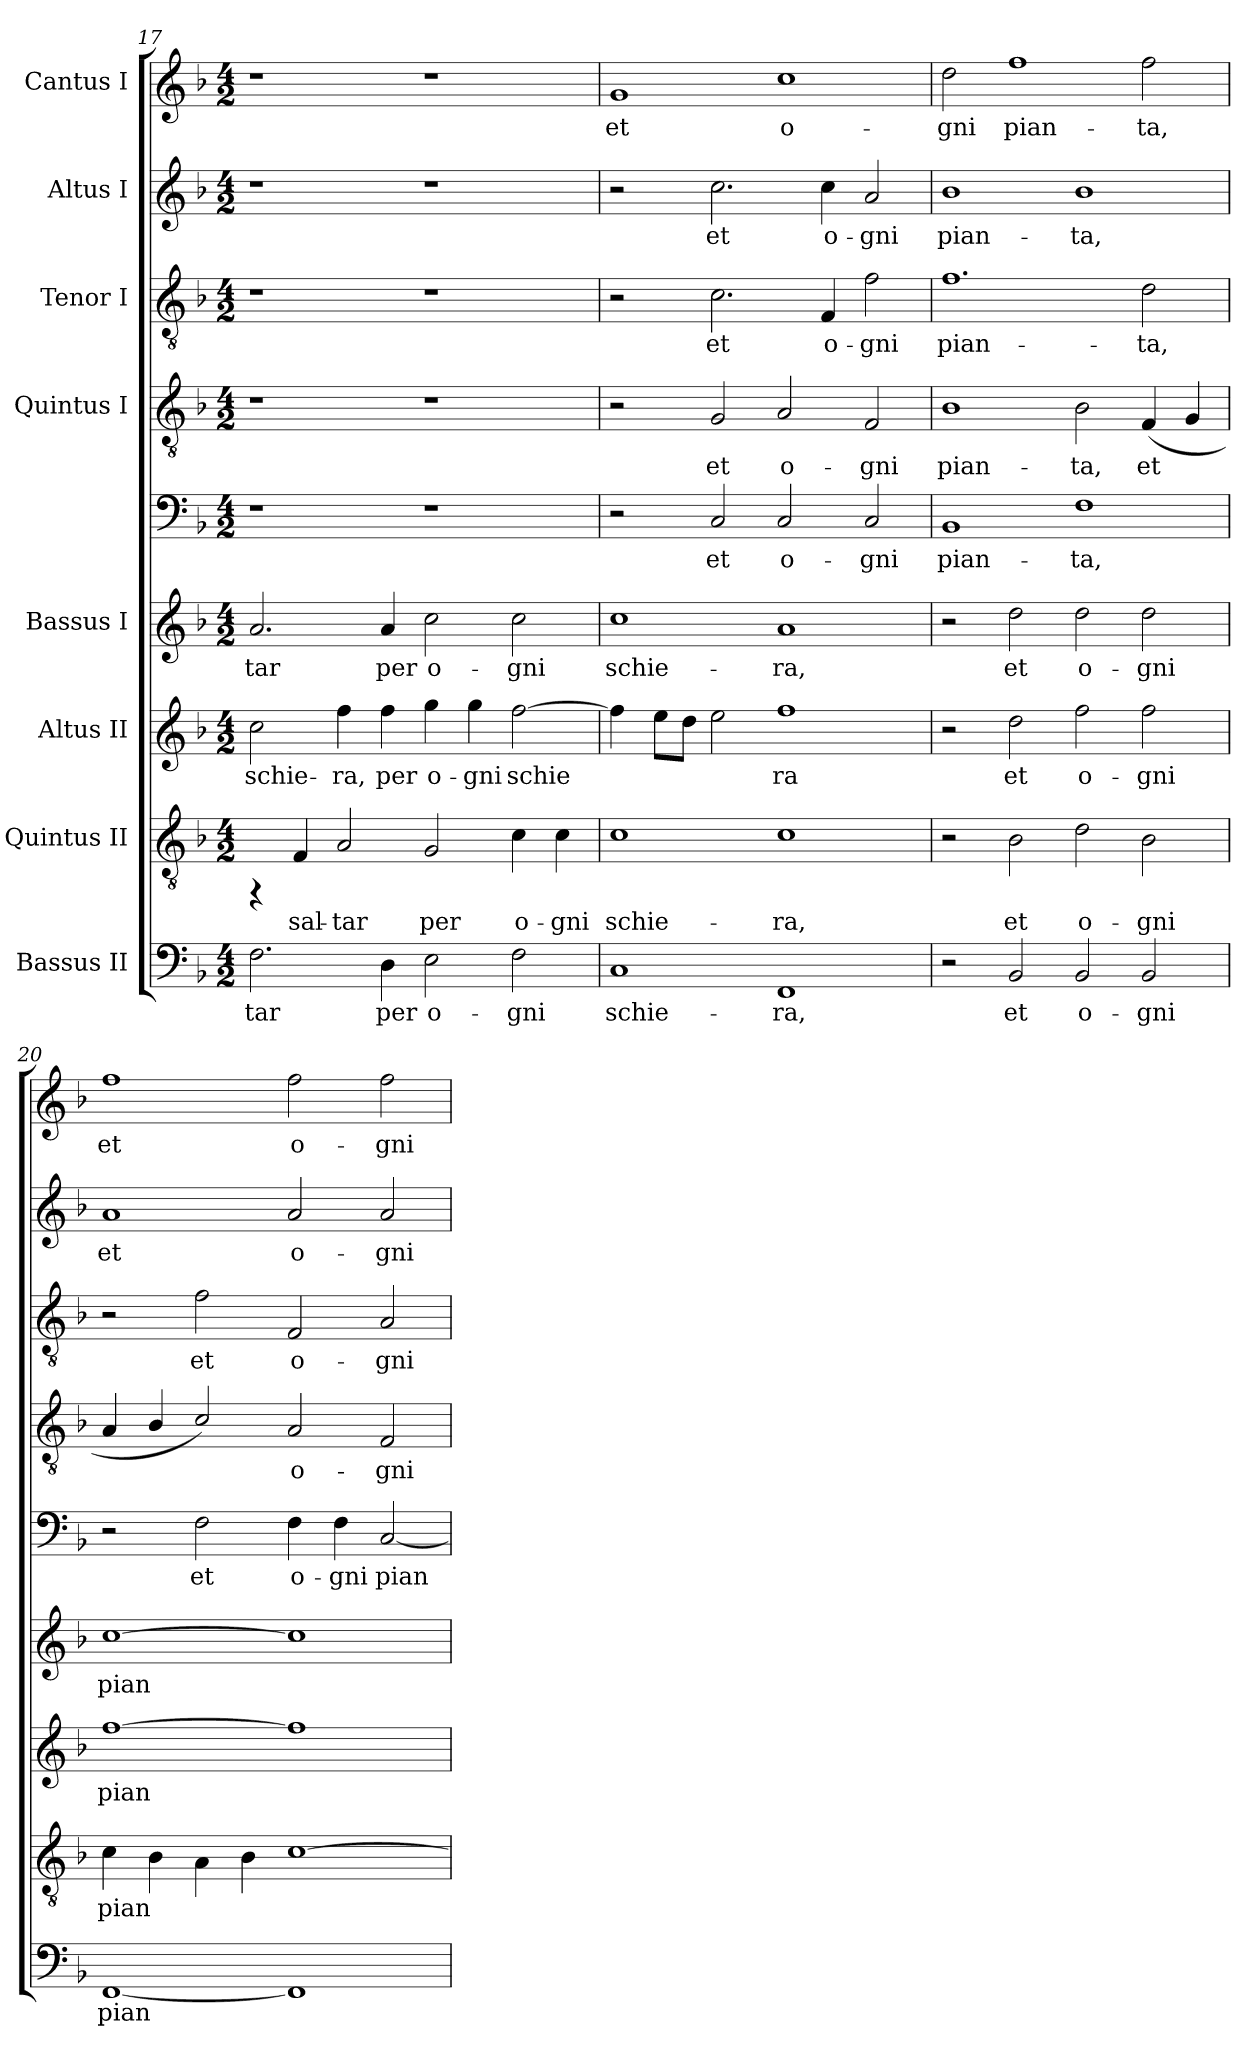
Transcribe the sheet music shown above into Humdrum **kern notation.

**kern	**text	**kern	**text	**kern	**text	**kern	**text	**kern	**text	**kern	**text	**kern	**text	**kern	**text	**kern	**text
*part8	*part8	*part7	*part7	*part6	*part6	*part5	*part5	*part5	*part5	*part4	*part4	*part3	*part3	*part2	*part2	*part1	*part1
*staff9	*staff9	*staff8	*staff8	*staff7	*staff7	*staff6	*staff6	*staff5	*staff5	*staff4	*staff4	*staff3	*staff3	*staff2	*staff2	*staff1	*staff1
*I"Bassus II	*	*I"Quintus II	*	*I"Altus II	*	*I"Bassus I	*	*	*	*I"Quintus I	*	*I"Tenor I	*	*I"Altus I	*	*I"Cantus I	*
!!LO:PB:g=z
*clefF4	*	*clefGv2	*	*clefG2	*	*clefG2	*	*clefF4	*	*clefGv2	*	*clefGv2	*	*clefG2	*	*clefG2	*
*k[b-]	*	*k[b-]	*	*k[b-]	*	*k[b-]	*	*k[b-]	*	*k[b-]	*	*k[b-]	*	*k[b-]	*	*k[b-]	*
*F:	*	*F:	*	*F:	*	*F:	*	*F:	*	*F:	*	*F:	*	*F:	*	*F:	*
*M4/2	*	*M4/2	*	*M4/2	*	*M4/2	*	*M4/2	*	*M4/2	*	*M4/2	*	*M4/2	*	*M4/2	*
=17	=17	=17	=17	=17	=17	=17	=17	=17	=17	=17	=17	=17	=17	=17	=17	=17	=17
!	!LO:LY:b:cj	!	!	!	!LO:LY:b:cj	!	!LO:LY:b:cj	!	!	!	!	!	!	!	!	!	!
2.F\	-tar	4rFF	.	2cc\	schie-	2.a/	-tar	1r	.	1r	.	1r	.	1r	.	1r	.
!	!	!	!LO:LY:b:cj	!	!	!	!	!	!	!	!	!	!	!	!	!	!
.	.	4F/	sal-	.	.	.	.	.	.	.	.	.	.	.	.	.	.
!	!	!	!LO:LY:b:cj	!	!LO:LY:b:cj	!	!	!	!	!	!	!	!	!	!	!	!
.	.	2A/	-tar	4ff\	-ra,	.	.	.	.	.	.	.	.	.	.	.	.
!	!LO:LY:b:cj	!	!	!	!LO:LY:b:cj	!	!LO:LY:b:cj	!	!	!	!	!	!	!	!	!	!
4D\	per	.	.	4ff\	per	4a/	per	.	.	.	.	.	.	.	.	.	.
!	!LO:LY:b:cj	!	!LO:LY:b:cj	!	!LO:LY:b:cj	!	!LO:LY:b:cj	!	!	!	!	!	!	!	!	!	!
2E\	o-	2G/	per	4gg\	o-	2cc\	o-	1r	.	1r	.	1r	.	1r	.	1r	.
!	!	!	!	!	!LO:LY:b:cj	!	!	!	!	!	!	!	!	!	!	!	!
.	.	.	.	4gg\	-gni	.	.	.	.	.	.	.	.	.	.	.	.
!	!LO:LY:b:cj	!	!LO:LY:b:cj	!	!LO:LY:b:cj	!	!LO:LY:b:cj	!	!	!	!	!	!	!	!	!	!
2F\	-gni	4c\	o-	[>2ff\	schie-	2cc\	-gni	.	.	.	.	.	.	.	.	.	.
!	!	!	!LO:LY:b:cj	!	!	!	!	!	!	!	!	!	!	!	!	!	!
.	.	4c\	-gni	.	.	.	.	.	.	.	.	.	.	.	.	.	.
=18	=18	=18	=18	=18	=18	=18	=18	=18	=18	=18	=18	=18	=18	=18	=18	=18	=18
!	!LO:LY:b:cj	!	!LO:LY:b:cj	!	!LO:LY:b:cj	!	!LO:LY:b:cj	!	!	!	!	!	!	!	!	!	!LO:LY:b:cj
1C	schie-	1c	schie-	4ff\]	-	1cc	schie-	2r	.	2r	.	2r	.	2r	.	1g	et
!	!	!	!	!	!LO:LY:b:cj	!	!	!	!	!	!	!	!	!	!	!	!
.	.	.	.	8ee\L	.	.	.	.	.	.	.	.	.	.	.	.	.
!	!	!	!	!	!LO:LY:b:cj	!	!	!	!	!	!	!	!	!	!	!	!
.	.	.	.	8dd\J	.	.	.	.	.	.	.	.	.	.	.	.	.
!	!	!	!	!	!LO:LY:b:cj	!	!	!	!LO:LY:b:cj	!	!LO:LY:b:cj	!	!LO:LY:b:cj	!	!LO:LY:b:cj	!	!
.	.	.	.	2ee\	.	.	.	2C/	et	2G/	et	2.c\	et	2.cc\	et	.	.
!	!LO:LY:b:cj	!	!LO:LY:b:cj	!	!LO:LY:b:cj	!	!LO:LY:b:cj	!	!LO:LY:b:cj	!	!LO:LY:b:cj	!	!	!	!	!	!LO:LY:b:cj
1FF	-ra,	1c	-ra,	1ff	ra	1a	-ra,	2C/	o-	2A/	o-	.	.	.	.	1cc	o-
!	!	!	!	!	!	!	!	!	!	!	!	!	!LO:LY:b:cj	!	!LO:LY:b:cj	!	!
.	.	.	.	.	.	.	.	.	.	.	.	4F/	o-	4cc\	o-	.	.
!	!	!	!	!	!	!	!	!	!LO:LY:b:cj	!	!LO:LY:b:cj	!	!LO:LY:b:cj	!	!LO:LY:b:cj	!	!
.	.	.	.	.	.	.	.	2C/	-gni	2F/	-gni	2f\	-gni	2a/	-gni	.	.
=19	=19	=19	=19	=19	=19	=19	=19	=19	=19	=19	=19	=19	=19	=19	=19	=19	=19
!	!	!	!	!	!	!	!	!	!LO:LY:b:cj	!	!LO:LY:b:cj	!	!LO:LY:b:cj	!	!LO:LY:b:cj	!	!LO:LY:b:cj
2r	.	2r	.	2r	.	2r	.	1BB-	pian-	1B-	pian-	1.f	pian-	1b-	pian-	2dd\	-gni
!	!LO:LY:b:cj	!	!LO:LY:b:cj	!	!LO:LY:b:cj	!	!LO:LY:b:cj	!	!	!	!	!	!	!	!	!	!LO:LY:b:cj
2BB-/	et	2B-\	et	2dd\	et	2dd\	et	.	.	.	.	.	.	.	.	1ff	pian-
!	!LO:LY:b:cj	!	!LO:LY:b:cj	!	!LO:LY:b:cj	!	!LO:LY:b:cj	!	!LO:LY:b:cj	!	!LO:LY:b:cj	!	!	!	!LO:LY:b:cj	!	!
2BB-/	o-	2d\	o-	2ff\	o-	2dd\	o-	1F	-ta,	2B-\	-ta,	.	.	1b-	-ta,	.	.
!	!LO:LY:b:cj	!	!LO:LY:b:cj	!	!LO:LY:b:cj	!	!LO:LY:b:cj	!	!	!	!LO:LY:b:cj	!	!LO:LY:b:cj	!	!	!	!LO:LY:b:cj
2BB-/	-gni	2B-\	-gni	2ff\	-gni	2dd\	-gni	.	.	(<4F/	et	2d\	-ta,	.	.	2ff\	-ta,
!	!	!	!	!	!	!	!	!	!	!	!LO:LY:b:cj	!	!	!	!	!	!
.	.	.	.	.	.	.	.	.	.	4G/	.	.	.	.	.	.	.
!!LO:PB:g=z
=20	=20	=20	=20	=20	=20	=20	=20	=20	=20	=20	=20	=20	=20	=20	=20	=20	=20
!	!LO:LY:b:cj	!	!LO:LY:b:cj	!	!LO:LY:b:cj	!	!LO:LY:b:cj	!	!	!	!LO:LY:b:cj	!	!	!	!LO:LY:b:cj	!	!LO:LY:b:cj
[<1FF	pian-	4c\	pian-	[>1ff	pian-	[>1cc	-pian-	2r	.	4A/	.	2r	.	1a	et	1ff	et
!	!	!	!LO:LY:b:cj	!	!	!	!	!	!	!	!LO:LY:b:cj	!	!	!	!	!	!
.	.	4B-\	--	.	.	.	.	.	.	4B-/	.	.	.	.	.	.	.
!	!	!	!LO:LY:b:cj	!	!	!	!	!	!LO:LY:b:cj	!	!LO:LY:b:cj	!	!LO:LY:b:cj	!	!	!	!
.	.	4A\	--	.	.	.	.	2F\	et	2c/)	.	2f\	et	.	.	.	.
!	!	!	!LO:LY:b:cj	!	!	!	!	!	!	!	!	!	!	!	!	!	!
.	.	4B-\	--	.	.	.	.	.	.	.	.	.	.	.	.	.	.
!	!LO:LY:b:cj	!	!LO:LY:b:cj	!	!LO:LY:b:cj	!	!LO:LY:b:cj	!	!LO:LY:b:cj	!	!LO:LY:b:cj	!	!LO:LY:b:cj	!	!LO:LY:b:cj	!	!LO:LY:b:cj
1FF]	--	[>1c	--	1ff]	--	1cc]	--	4F\	o-	2A/	o-	2F/	o-	2a/	o-	2ff\	o-
!	!	!	!	!	!	!	!	!	!LO:LY:b:cj	!	!	!	!	!	!	!	!
.	.	.	.	.	.	.	.	4F\	-gni	.	.	.	.	.	.	.	.
!	!	!	!	!	!	!	!	!	!LO:LY:b:cj	!	!LO:LY:b:cj	!	!LO:LY:b:cj	!	!LO:LY:b:cj	!	!LO:LY:b:cj
.	.	.	.	.	.	.	.	[<2C/	pian-	2F/	-gni	2A/	-gni	2a/	-gni	2ff\	-gni
=	=	=	=	=	=	=	=	=	=	=	=	=	=	=	=	=	=
*-	*-	*-	*-	*-	*-	*-	*-	*-	*-	*-	*-	*-	*-	*-	*-	*-	*-
